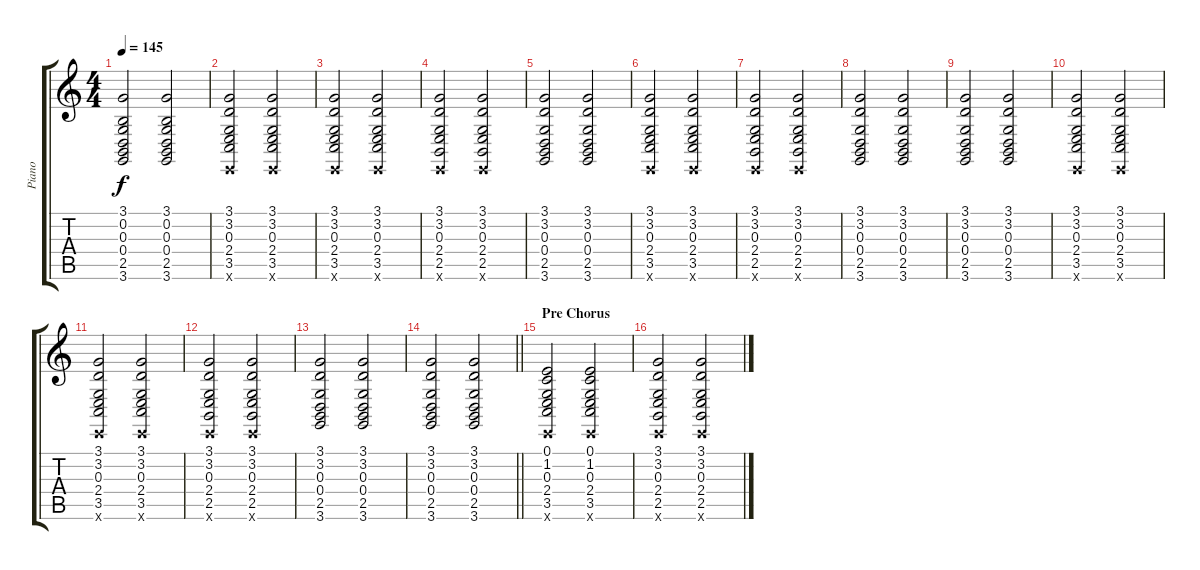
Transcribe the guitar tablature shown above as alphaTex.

\track ("Piano" "Piano") {instrument brightacousticpiano}
\staff {score tabs}
\tuning (E4 B3 G3 D3 A2 E2) {hide}
\ts (4 4)
\tempo 145
\clef g2
\ks c
(3.1 0.2 0.3 0.4 2.5 3.6).2{dy f} (3.1 0.2 0.3 0.4 2.5 3.6).2 |
(3.1 3.2 0.3 2.4 3.5 0.6{x}).2 (3.1 3.2 0.3 2.4 3.5 0.6{x}).2 |
(3.1 3.2 0.3 2.4 3.5 0.6{x}).2 (3.1 3.2 0.3 2.4 3.5 0.6{x}).2 |
(3.1 3.2 0.3 2.4 2.5 0.6{x}).2 (3.1 3.2 0.3 2.4 2.5 0.6{x}).2 |
(3.1 3.2 0.3 0.4 2.5 3.6).2 (3.1 3.2 0.3 0.4 2.5 3.6).2 |
(3.1 3.2 0.3 2.4 3.5 0.6{x}).2 (3.1 3.2 0.3 2.4 3.5 0.6{x}).2 |
(3.1 3.2 0.3 2.4 2.5 0.6{x}).2 (3.1 3.2 0.3 2.4 2.5 0.6{x}).2 |
(3.1 3.2 0.3 0.4 2.5 3.6).2 (3.1 3.2 0.3 0.4 2.5 3.6).2 |
(3.1 3.2 0.3 0.4 2.5 3.6).2 (3.1 3.2 0.3 0.4 2.5 3.6).2 |
(3.1 3.2 0.3 2.4 3.5 0.6{x}).2 (3.1 3.2 0.3 2.4 3.5 0.6{x}).2 |
(3.1 3.2 0.3 2.4 3.5 0.6{x}).2 (3.1 3.2 0.3 2.4 3.5 0.6{x}).2 |
(3.1 3.2 0.3 2.4 2.5 0.6{x}).2 (3.1 3.2 0.3 2.4 2.5 0.6{x}).2 |
(3.1 3.2 0.3 0.4 2.5 3.6).2 (3.1 3.2 0.3 0.4 2.5 3.6).2 |
\barLineRight lightlight
(3.1 3.2 0.3 0.4 2.5 3.6).2 (3.1 3.2 0.3 0.4 2.5 3.6).2 |
\section ("" "Pre Chorus")
(0.1 1.2 0.3 2.4 3.5 0.6{x}).2 (0.1 1.2 0.3 2.4 3.5 0.6{x}).2 |
(3.1 3.2 0.3 2.4 2.5 0.6{x}).2 (3.1 3.2 0.3 2.4 2.5 0.6{x}).2
